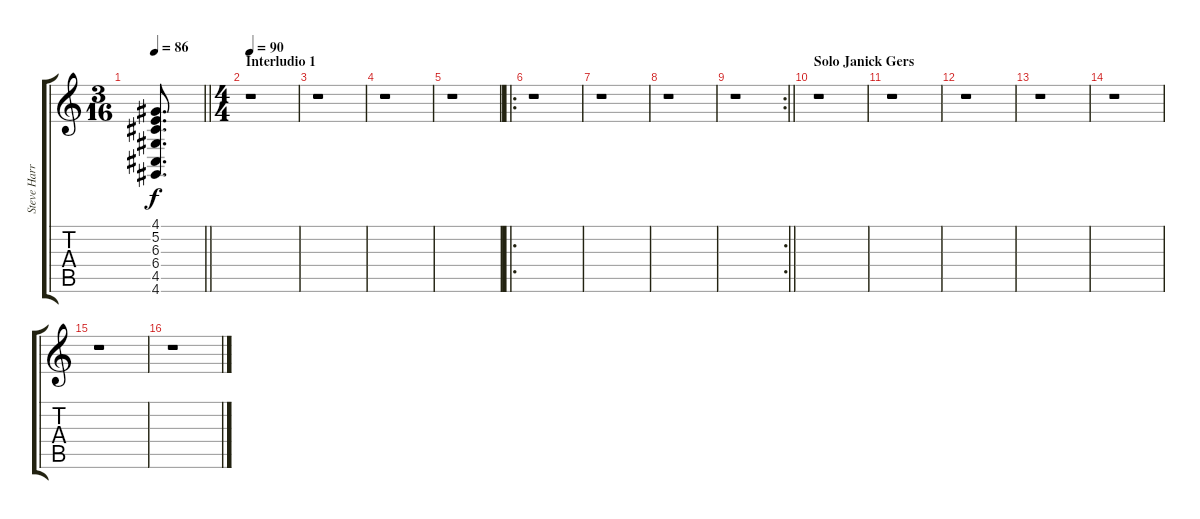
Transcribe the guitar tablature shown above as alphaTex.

\track ("Steve Harris (Teclado)" "Steve Harr") {instrument stringensemble1}
\staff {score tabs}
\tuning (E4 B3 G3 D3 A2 E2) {hide}
\ts (3 16)
\tempo 86
\clef g2
\barLineRight lightlight
\ks c
(4.1{t} 5.2{t} 6.3{t} 6.4{t} 4.5{t} 4.6{t}).8{d dy f} |
\ts (4 4)
\section ("" "Interludio 1")
\tempo 90
r.1 |
r.1 |
r.1 |
r.1 |
\ro
r.1 |
r.1 |
r.1 |
\rc 2
\barLineRight lightlight
r.1 |
\section ("" "Solo Janick Gers")
r.1 |
r.1 |
r.1 |
r.1 |
r.1 |
r.1 |
r.1
